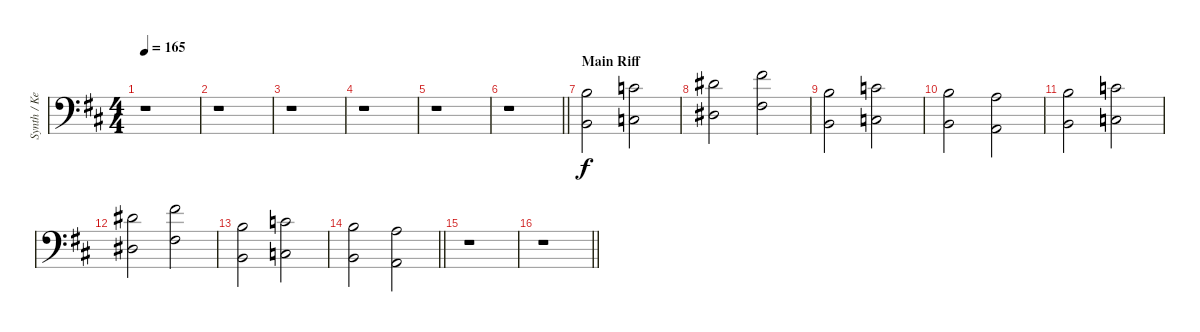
\track ("Synth / Keyboard I" "Synth / Ke") {instrument synthstrings1}
\staff {score}
\tuning (Db4 Ab3 E3 B2 Gb2 B1 Gb1) {hide}
\ts (4 4)
\tempo 165
\clef f4
\ks d
r.1{dy f} |
r.1 |
r.1 |
r.1 |
r.1 |
\barLineRight lightlight
r.1 |
\section ("" "Main Riff")
(7.3 5.5).2 (8.3 6.5).2 |
(7.2 4.4).2 (10.2 7.4).2 |
(7.3 5.5).2 (8.3 6.5).2 |
(7.3 5.5).2 (5.3 3.5).2 |
(7.3 5.5).2 (8.3 6.5).2 |
(7.2 4.4).2 (10.2 7.4).2 |
(7.3 5.5).2 (8.3 6.5).2 |
\barLineRight lightlight
(7.3 5.5).2 (5.3 3.5).2 |
\section ("" "")
r.1 |
\barLineRight lightlight
r.1
